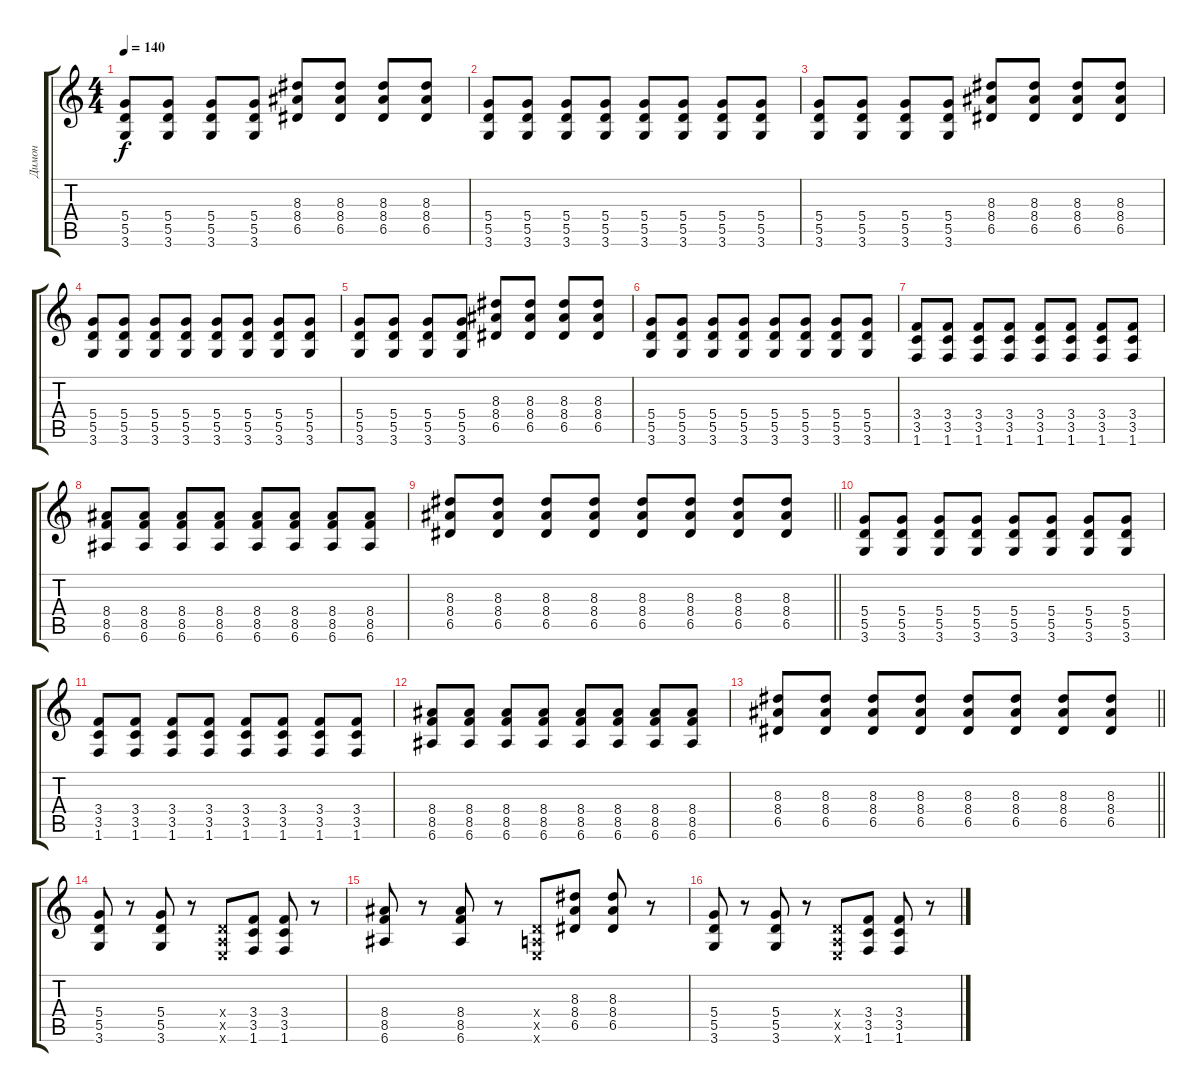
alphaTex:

\track ("Димон" "Димон") {instrument distortionguitar}
\staff {score tabs}
\tuning (E4 B3 G3 D3 A2 E2) {hide}
\ts (4 4)
\tempo 140
\clef g2
\ks c
(5.4 5.5 3.6).8{dy f} (5.4 5.5 3.6).8 (5.4 5.5 3.6).8 (5.4 5.5 3.6).8 (8.3 8.4 6.5).8 (8.3 8.4 6.5).8 (8.3 8.4 6.5).8 (8.3 8.4 6.5).8 |
(5.4 5.5 3.6).8 (5.4 5.5 3.6).8 (5.4 5.5 3.6).8 (5.4 5.5 3.6).8 (5.4 5.5 3.6).8 (5.4 5.5 3.6).8 (5.4 5.5 3.6).8 (5.4 5.5 3.6).8 |
(5.4 5.5 3.6).8 (5.4 5.5 3.6).8 (5.4 5.5 3.6).8 (5.4 5.5 3.6).8 (8.3 8.4 6.5).8 (8.3 8.4 6.5).8 (8.3 8.4 6.5).8 (8.3 8.4 6.5).8 |
(5.4 5.5 3.6).8 (5.4 5.5 3.6).8 (5.4 5.5 3.6).8 (5.4 5.5 3.6).8 (5.4 5.5 3.6).8 (5.4 5.5 3.6).8 (5.4 5.5 3.6).8 (5.4 5.5 3.6).8 |
(5.4 5.5 3.6).8 (5.4 5.5 3.6).8 (5.4 5.5 3.6).8 (5.4 5.5 3.6).8 (8.3 8.4 6.5).8 (8.3 8.4 6.5).8 (8.3 8.4 6.5).8 (8.3 8.4 6.5).8 |
(5.4 5.5 3.6).8 (5.4 5.5 3.6).8 (5.4 5.5 3.6).8 (5.4 5.5 3.6).8 (5.4 5.5 3.6).8 (5.4 5.5 3.6).8 (5.4 5.5 3.6).8 (5.4 5.5 3.6).8 |
(3.4 3.5 1.6).8 (3.4 3.5 1.6).8 (3.4 3.5 1.6).8 (3.4 3.5 1.6).8 (3.4 3.5 1.6).8 (3.4 3.5 1.6).8 (3.4 3.5 1.6).8 (3.4 3.5 1.6).8 |
(8.4 8.5 6.6).8 (8.4 8.5 6.6).8 (8.4 8.5 6.6).8 (8.4 8.5 6.6).8 (8.4 8.5 6.6).8 (8.4 8.5 6.6).8 (8.4 8.5 6.6).8 (8.4 8.5 6.6).8 |
\barLineRight lightlight
(8.3 8.4 6.5).8 (8.3 8.4 6.5).8 (8.3 8.4 6.5).8 (8.3 8.4 6.5).8 (8.3 8.4 6.5).8 (8.3 8.4 6.5).8 (8.3 8.4 6.5).8 (8.3 8.4 6.5).8 |
(5.4 5.5 3.6).8 (5.4 5.5 3.6).8 (5.4 5.5 3.6).8 (5.4 5.5 3.6).8 (5.4 5.5 3.6).8 (5.4 5.5 3.6).8 (5.4 5.5 3.6).8 (5.4 5.5 3.6).8 |
(3.4 3.5 1.6).8 (3.4 3.5 1.6).8 (3.4 3.5 1.6).8 (3.4 3.5 1.6).8 (3.4 3.5 1.6).8 (3.4 3.5 1.6).8 (3.4 3.5 1.6).8 (3.4 3.5 1.6).8 |
(8.4 8.5 6.6).8 (8.4 8.5 6.6).8 (8.4 8.5 6.6).8 (8.4 8.5 6.6).8 (8.4 8.5 6.6).8 (8.4 8.5 6.6).8 (8.4 8.5 6.6).8 (8.4 8.5 6.6).8 |
\barLineRight lightlight
(8.3 8.4 6.5).8 (8.3 8.4 6.5).8 (8.3 8.4 6.5).8 (8.3 8.4 6.5).8 (8.3 8.4 6.5).8 (8.3 8.4 6.5).8 (8.3 8.4 6.5).8 (8.3 8.4 6.5).8 |
(5.4 5.5 3.6).8 r.8 (5.4 5.5 3.6).8 r.8 (0.4{x} 0.5{x} 0.6{x}).8 (3.4 3.5 1.6).8 (3.4 3.5 1.6).8 r.8 |
(8.4 8.5 6.6).8 r.8 (8.4 8.5 6.6).8 r.8 (0.4{x} 0.5{x} 0.6{x}).8 (8.3 8.4 6.5).8 (8.3 8.4 6.5).8 r.8 |
(5.4 5.5 3.6).8 r.8 (5.4 5.5 3.6).8 r.8 (0.4{x} 0.5{x} 0.6{x}).8 (3.4 3.5 1.6).8 (3.4 3.5 1.6).8 r.8
